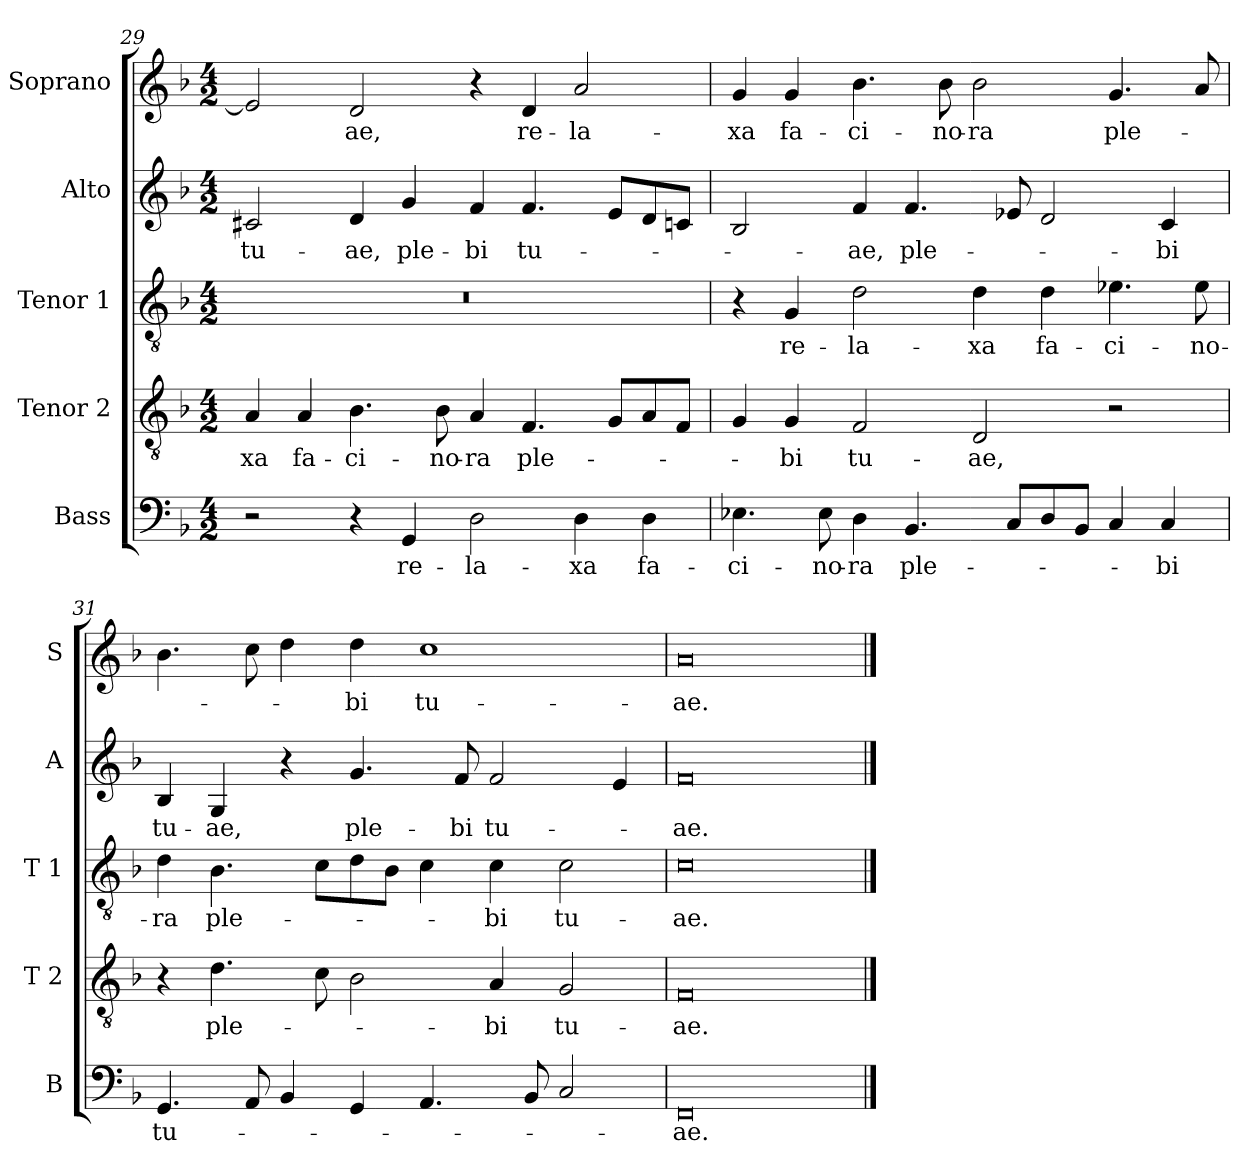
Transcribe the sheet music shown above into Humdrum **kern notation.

**kern	**text	**kern	**text	**kern	**text	**kern	**text	**kern	**text
*part5	*part5	*part4	*part4	*part3	*part3	*part2	*part2	*part1	*part1
*staff5	*staff5	*staff4	*staff4	*staff3	*staff3	*staff2	*staff2	*staff1	*staff1
*I"Bass	*	*I"Tenor 2	*	*I"Tenor 1	*	*I"Alto	*	*I"Soprano	*
*I'B	*	*I'T 2	*	*I'T 1	*	*I'A	*	*I'S	*
!!LO:LB:g=z
*clefF4	*	*clefGv2	*	*clefGv2	*	*clefG2	*	*clefG2	*
*k[b-]	*	*k[b-]	*	*k[b-]	*	*k[b-]	*	*k[b-]	*
*F:	*	*F:	*	*F:	*	*F:	*	*F:	*
*M4/2	*	*M4/2	*	*M4/2	*	*M4/2	*	*M4/2	*
=29	=29	=29	=29	=29	=29	=29	=29	=29	=29
!	!	!	!LO:LY:b	!	!	!	!LO:LY:b	!	!
2r	.	4A/	-xa	0r	.	2c#X/	tu-	2e/]	.
!	!	!	!LO:LY:b	!	!	!	!	!	!
.	.	4A/	fa-	.	.	.	.	.	.
!	!	!	!LO:LY:b	!	!	!	!LO:LY:b	!	!LO:LY:b
4r	.	4.B-\	-ci-	.	.	4d/	-ae,	2d/	-ae,
!	!LO:LY:b	!	!	!	!	!	!LO:LY:b	!	!
4GG/	re-	.	.	.	.	4g/	ple-	.	.
!	!	!	!LO:LY:b	!	!	!	!	!	!
.	.	8B-\	-no-	.	.	.	.	.	.
!	!LO:LY:b	!	!LO:LY:b	!	!	!	!LO:LY:b	!	!
2D\	-la-	4A/	-ra	.	.	4f/	-bi	4r	.
!	!	!	!LO:LY:b	!	!	!	!LO:LY:b	!	!LO:LY:b
.	.	4.F/	ple-	.	.	4.f/	tu-	4d/	re-
!	!LO:LY:b	!	!	!	!	!	!	!	!LO:LY:b
4D\	-xa	.	.	.	.	.	.	2a/	-la-
.	.	8G/L	.	.	.	8e/L	.	.	.
!	!LO:LY:b	!	!	!	!	!	!	!	!
4D\	fa-	8A/	.	.	.	8d/	.	.	.
.	.	8F/J	.	.	.	8cn/J	.	.	.
=30	=30	=30	=30	=30	=30	=30	=30	=30	=30
!	!LO:LY:b	!	!	!	!	!	!	!	!LO:LY:b
4.E-X\	-ci-	4G/	.	4r	.	2B-/	.	4g/	-xa
!	!	!	!LO:LY:b	!	!LO:LY:b	!	!	!	!LO:LY:b
.	.	4G/	-bi	4G/	re-	.	.	4g/	fa-
!	!LO:LY:b	!	!	!	!	!	!	!	!
8E-\	-no-	.	.	.	.	.	.	.	.
!	!LO:LY:b	!	!LO:LY:b	!	!LO:LY:b	!	!LO:LY:b	!	!LO:LY:b
4D\	-ra	2F/	tu-	2d\	-la-	4f/	-ae,	4.b-\	-ci-
!	!LO:LY:b	!	!	!	!	!	!LO:LY:b	!	!
4.BB-/	ple-	.	.	.	.	4.f/	ple-	.	.
!	!	!	!	!	!	!	!	!	!LO:LY:b
.	.	.	.	.	.	.	.	8b-\	-no-
!	!	!	!LO:LY:b	!	!LO:LY:b	!	!	!	!LO:LY:b
.	.	2D/	-ae,	4d\	-xa	.	.	2b-\	-ra
8C/L	.	.	.	.	.	8e-X/	.	.	.
!	!	!	!	!	!LO:LY:b	!	!	!	!
8D/	.	.	.	4d\	fa-	2d/	.	.	.
8BB-/J	.	.	.	.	.	.	.	.	.
!	!	!	!	!	!LO:LY:b	!	!	!	!LO:LY:b
4C/	.	2r	.	4.e-X\	-ci-	.	.	4.g/	ple-
!	!LO:LY:b	!	!	!	!	!	!LO:LY:b	!	!
4C/	-bi	.	.	.	.	4c/	-bi	.	.
!	!	!	!	!	!LO:LY:b	!	!	!	!
.	.	.	.	8e-\	-no-	.	.	8a/	.
=31	=31	=31	=31	=31	=31	=31	=31	=31	=31
!	!LO:LY:b	!	!	!	!LO:LY:b	!	!LO:LY:b	!	!
4.GG/	tu-	4r	.	4d\	-ra	4B-/	tu-	4.b-\	.
!	!	!	!LO:LY:b	!	!LO:LY:b	!	!LO:LY:b	!	!
.	.	4.d\	ple-	4.B-\	ple-	4G/	-ae,	.	.
8AA/	.	.	.	.	.	.	.	8cc\	.
4BB-/	.	.	.	.	.	4r	.	4dd\	.
.	.	8c\	.	8c\L	.	.	.	.	.
!	!	!	!	!	!	!	!LO:LY:b	!	!LO:LY:b
4GG/	.	2B-\	.	8d\	.	4.g/	ple-	4dd\	-bi
.	.	.	.	8B-\J	.	.	.	.	.
!	!	!	!	!	!	!	!	!	!LO:LY:b
4.AA/	.	.	.	4c\	.	.	.	1cc	tu-
!	!	!	!	!	!	!	!LO:LY:b	!	!
.	.	.	.	.	.	8f/	-bi	.	.
!	!	!	!LO:LY:b	!	!LO:LY:b	!	!LO:LY:b	!	!
.	.	4A/	-bi	4c\	-bi	2f/	tu-	.	.
8BB-/	.	.	.	.	.	.	.	.	.
!	!	!	!LO:LY:b	!	!LO:LY:b	!	!	!	!
2C/	.	2G/	tu-	2c\	tu-	.	.	.	.
.	.	.	.	.	.	4e/	.	.	.
=32	=32	=32	=32	=32	=32	=32	=32	=32	=32
!	!LO:LY:b	!	!LO:LY:b	!	!LO:LY:b	!	!LO:LY:b	!	!LO:LY:b
0FF	-ae.	0F	-ae.	0c	-ae.	0f	-ae.	0a	-ae.
==	==	==	==	==	==	==	==	==	==
*-	*-	*-	*-	*-	*-	*-	*-	*-	*-
